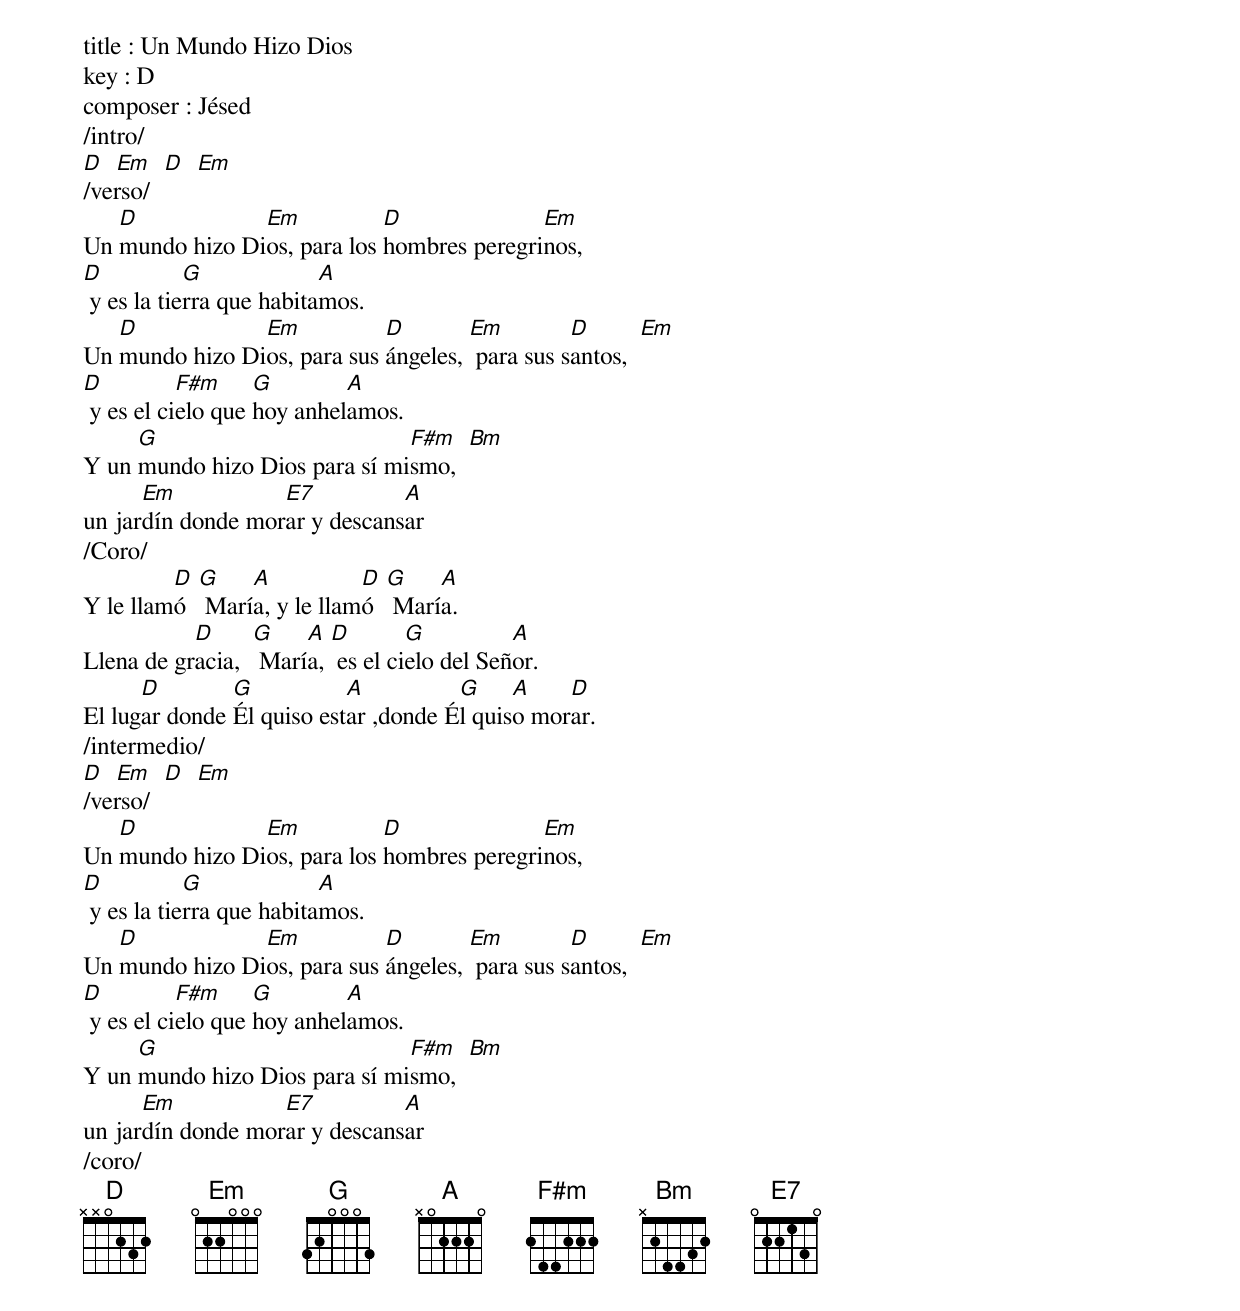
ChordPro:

title : Un Mundo Hizo Dios
key : D
composer : Jésed
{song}
/intro/
[D]  [Em]  [D]  [Em]
/verso/
Un [D]mundo hizo Di[Em]os, para los [D]hombres peregri[Em]nos,
[D] y es la tie[G]rra que habita[A]mos.
Un [D]mundo hizo Di[Em]os, para sus [D]ángeles, [Em] para sus s[D]antos,  [Em]
[D] y es el ci[F#m]elo que [G]hoy anhel[A]amos.
Y un [G]mundo hizo Dios para sí mi[F#m]smo,  [Bm]
un jar[Em]dín donde mor[E7]ar y descans[A]ar
/Coro/
Y le llam[D]ó  [G] Marí[A]a, y le llam[D]ó  [G] Marí[A]a.
Llena de gr[D]acia,  [G] Marí[A]a, [D] es el ci[G]elo del Señ[A]or.
El lug[D]ar donde [G]Él quiso est[A]ar ,donde É[G]l quis[A]o mor[D]ar.
/intermedio/
[D]  [Em]  [D]  [Em]
/verso/
Un [D]mundo hizo Di[Em]os, para los [D]hombres peregri[Em]nos,
[D] y es la tie[G]rra que habita[A]mos.
Un [D]mundo hizo Di[Em]os, para sus [D]ángeles, [Em] para sus s[D]antos,  [Em]
[D] y es el ci[F#m]elo que [G]hoy anhel[A]amos.
Y un [G]mundo hizo Dios para sí mi[F#m]smo,  [Bm]
un jar[Em]dín donde mor[E7]ar y descans[A]ar
/coro/
